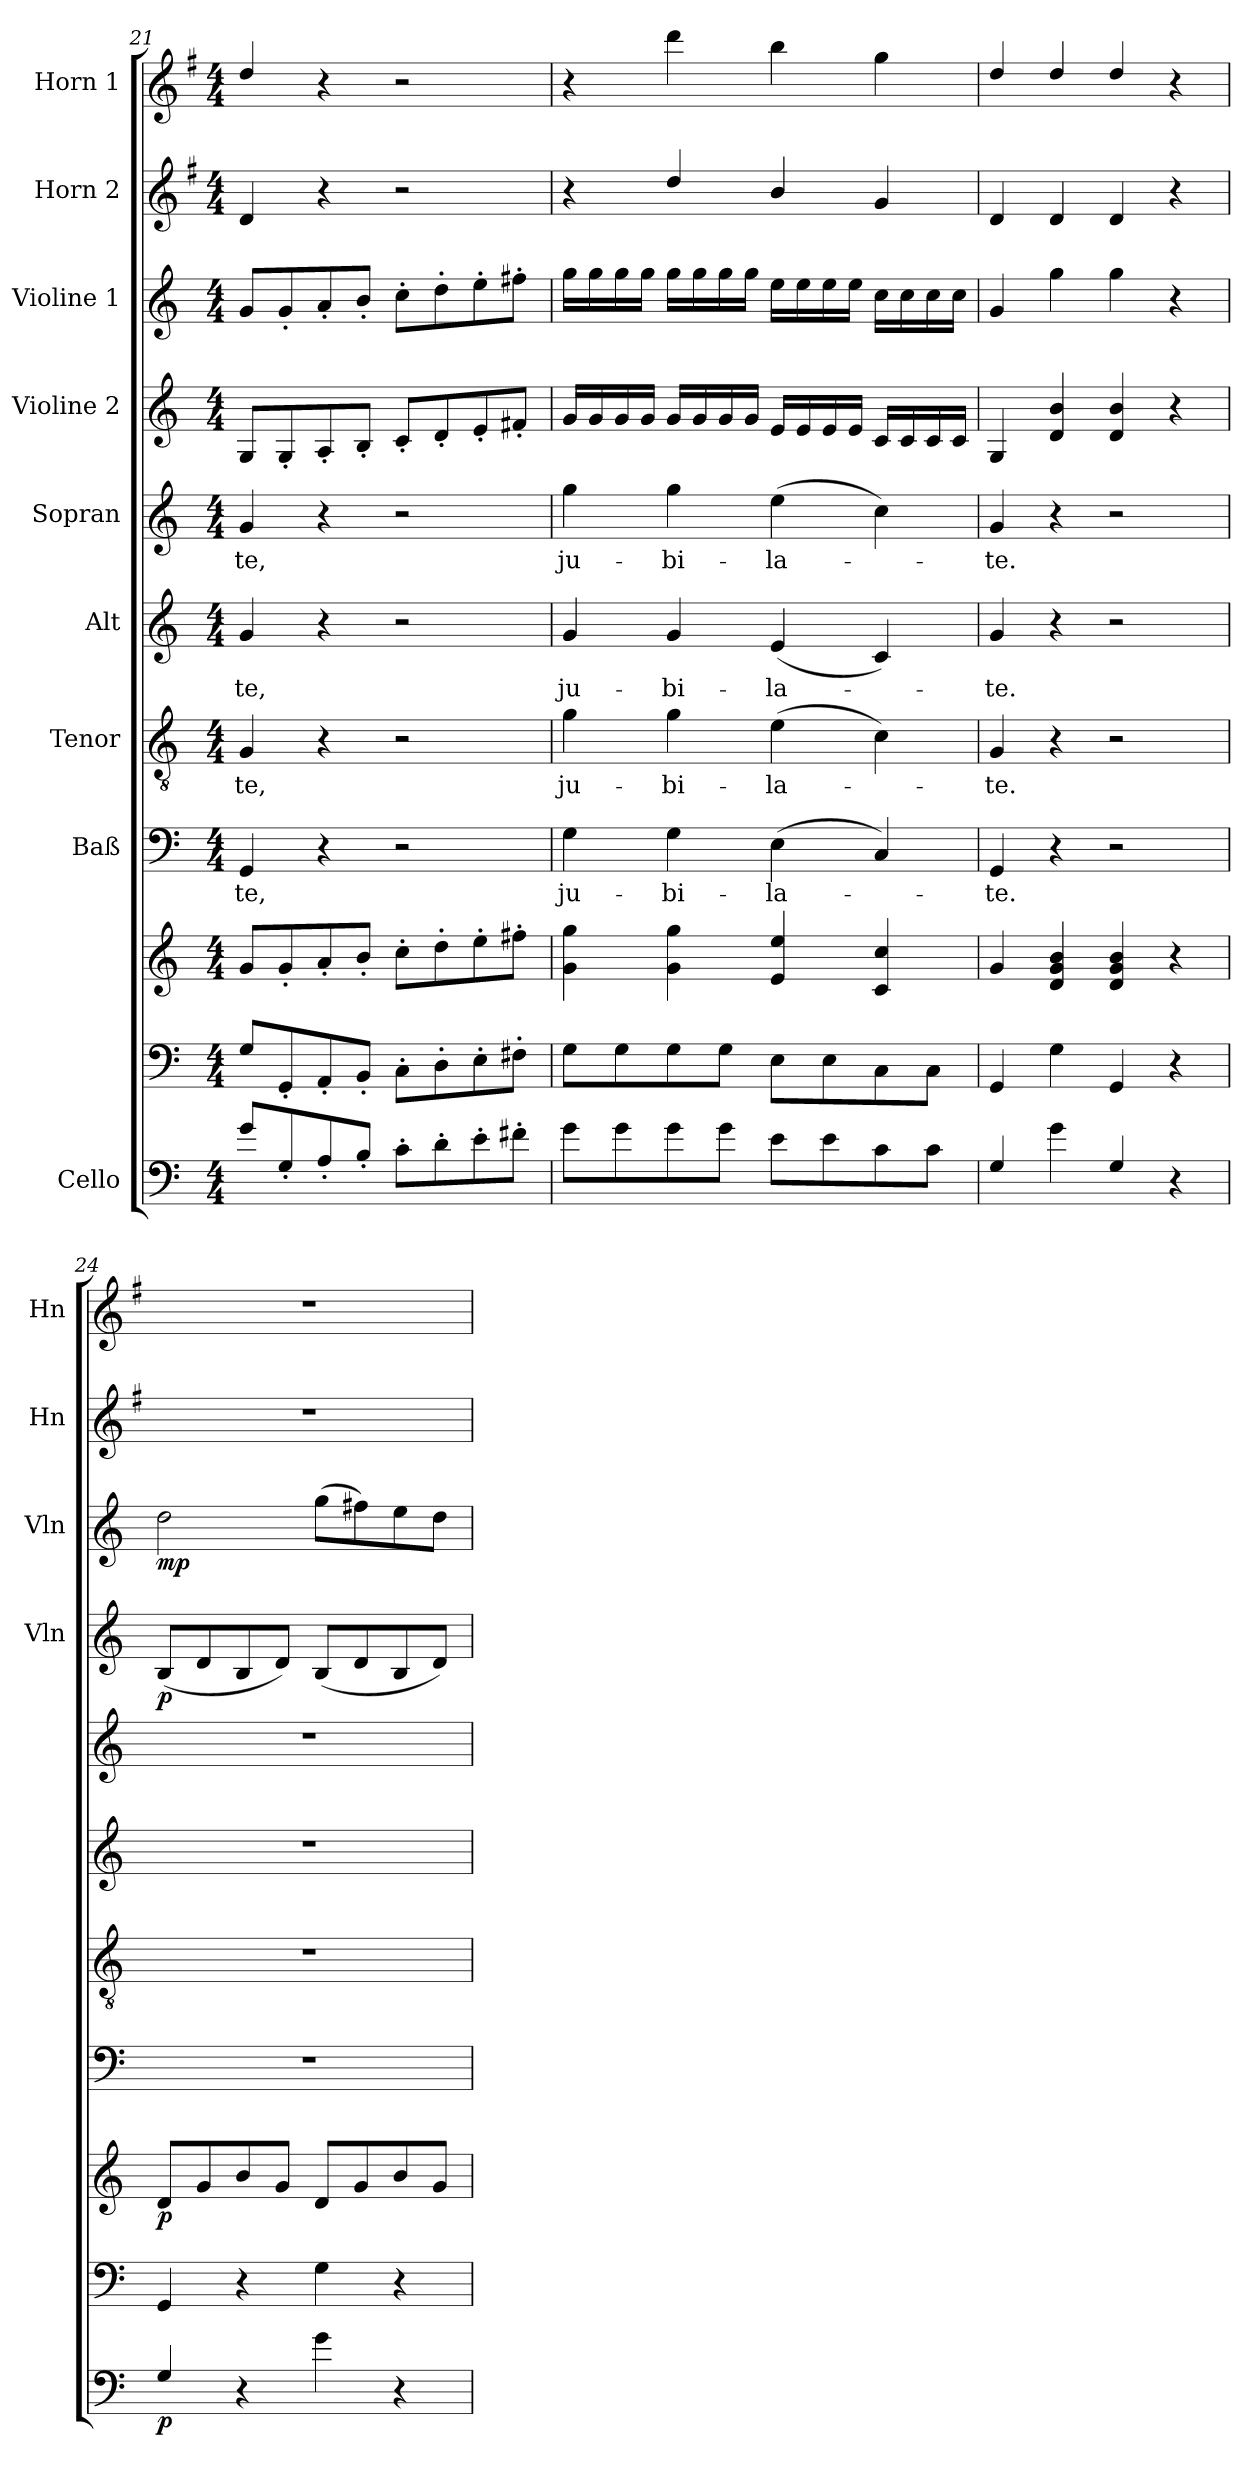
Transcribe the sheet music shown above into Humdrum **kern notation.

**kern	**dynam	**kern	**kern	**dynam	**kern	**text	**kern	**text	**kern	**text	**kern	**text	**kern	**dynam	**kern	**dynam	**kern	**kern
*part10	*part10	*part9	*part9	*part9	*part8	*part8	*part7	*part7	*part6	*part6	*part5	*part5	*part4	*part4	*part3	*part3	*part2	*part1
*staff11	*staff11	*staff10	*staff9	*staff9/10	*staff8	*staff8	*staff7	*staff7	*staff6	*staff6	*staff5	*staff5	*staff4	*staff4	*staff3	*staff3	*staff2	*staff1
*I"Cello	*	*	*	*	*I"Baß	*	*I"Tenor	*	*I"Alt	*	*I"Sopran	*	*I"Violine 2	*	*I"Violine 1	*	*I"Horn 2	*I"Horn 1
*	*	*	*	*	*	*	*	*	*	*	*	*	*I'Vln	*	*I'Vln	*	*I'Hn	*I'Hn
!!LO:PB:g=z
*clefF4	*	*clefF4	*clefG2	*	*clefF4	*	*clefGv2	*	*clefG2	*	*clefG2	*	*clefG2	*	*clefG2	*	*clefG2	*clefG2
*ITrd7c12	*	*	*	*	*	*	*	*	*	*	*	*	*	*	*	*	*ITrd4c7	*ITrd4c7
*k[]	*	*k[]	*k[]	*	*k[]	*	*k[]	*	*k[]	*	*k[]	*	*k[]	*	*k[]	*	*k[]	*k[]
*C:	*	*C:	*C:	*	*C:	*	*C:	*	*C:	*	*C:	*	*C:	*	*C:	*	*C:	*C:
*M4/4	*	*M4/4	*M4/4	*	*M4/4	*	*M4/4	*	*M4/4	*	*M4/4	*	*M4/4	*	*M4/4	*	*M4/4	*M4/4
=21	=21	=21	=21	=21	=21	=21	=21	=21	=21	=21	=21	=21	=21	=21	=21	=21	=21	=21
!	!	!	!	!	!	!LO:LY:b	!	!LO:LY:b	!	!LO:LY:b	!	!LO:LY:b	!	!	!	!	!	!
8G/L	.	8G/L	8g/L	.	4GG/	-te,	4G/	-te,	4g/	-te,	4g/	-te,	8G/L	.	8g/L	.	4G/	4g/
8GG'</	.	8GG'</	8g'</	.	.	.	.	.	.	.	.	.	8G'</	.	8g'</	.	.	.
8AA'</	.	8AA'</	8a'</	.	4r	.	4r	.	4r	.	4r	.	8A'</	.	8a'</	.	4r	4r
8BB'</J	.	8BB'</J	8b'</J	.	.	.	.	.	.	.	.	.	8B'</J	.	8b'</J	.	.	.
8C'>\L	.	8C'>\L	8cc'>\L	.	2r	.	2r	.	2r	.	2r	.	8c'</L	.	8cc'>\L	.	2r	2r
8D'>\	.	8D'>\	8dd'>\	.	.	.	.	.	.	.	.	.	8d'</	.	8dd'>\	.	.	.
8E'>\	.	8E'>\	8ee'>\	.	.	.	.	.	.	.	.	.	8e'</	.	8ee'>\	.	.	.
8F#X'>\J	.	8F#X'>\J	8ff#X'>\J	.	.	.	.	.	.	.	.	.	8f#X'</J	.	8ff#X'>\J	.	.	.
=22	=22	=22	=22	=22	=22	=22	=22	=22	=22	=22	=22	=22	=22	=22	=22	=22	=22	=22
!	!	!	!	!	!	!LO:LY:b	!	!LO:LY:b	!	!LO:LY:b	!	!LO:LY:b	!	!	!	!	!	!
8G\L	.	8G\L	4g\ 4gg\	.	4G\	ju-	4g\	ju-	4g/	ju-	4gg\	ju-	16g/LL	.	16gg\LL	.	4r	4r
.	.	.	.	.	.	.	.	.	.	.	.	.	16g/	.	16gg\	.	.	.
8G\	.	8G\	.	.	.	.	.	.	.	.	.	.	16g/	.	16gg\	.	.	.
.	.	.	.	.	.	.	.	.	.	.	.	.	16g/JJ	.	16gg\JJ	.	.	.
!	!	!	!	!	!	!LO:LY:b	!	!LO:LY:b	!	!LO:LY:b	!	!LO:LY:b	!	!	!	!	!	!
8G\	.	8G\	4g\ 4gg\	.	4G\	-bi-	4g\	-bi-	4g/	-bi-	4gg\	-bi-	16g/LL	.	16gg\LL	.	4g/	4gg\
.	.	.	.	.	.	.	.	.	.	.	.	.	16g/	.	16gg\	.	.	.
8G\J	.	8G\J	.	.	.	.	.	.	.	.	.	.	16g/	.	16gg\	.	.	.
.	.	.	.	.	.	.	.	.	.	.	.	.	16g/JJ	.	16gg\JJ	.	.	.
!	!	!	!	!	!	!LO:LY:b	!	!LO:LY:b	!	!LO:LY:b	!	!LO:LY:b	!	!	!	!	!	!
8E\L	.	8E\L	4e/ 4ee/	.	(>4E\	-la-	(>4e\	-la-	(<4e/	-la-	(>4ee\	-la-	16e/LL	.	16ee\LL	.	4e/	4ee\
.	.	.	.	.	.	.	.	.	.	.	.	.	16e/	.	16ee\	.	.	.
8E\	.	8E\	.	.	.	.	.	.	.	.	.	.	16e/	.	16ee\	.	.	.
.	.	.	.	.	.	.	.	.	.	.	.	.	16e/JJ	.	16ee\JJ	.	.	.
8C\	.	8C\	4c/ 4cc/	.	4C/)	.	4c\)	.	4c/)	.	4cc\)	.	16c/LL	.	16cc\LL	.	4c/	4cc\
.	.	.	.	.	.	.	.	.	.	.	.	.	16c/	.	16cc\	.	.	.
8C\J	.	8C\J	.	.	.	.	.	.	.	.	.	.	16c/	.	16cc\	.	.	.
.	.	.	.	.	.	.	.	.	.	.	.	.	16c/JJ	.	16cc\JJ	.	.	.
=23	=23	=23	=23	=23	=23	=23	=23	=23	=23	=23	=23	=23	=23	=23	=23	=23	=23	=23
!	!	!	!	!	!	!LO:LY:b	!	!LO:LY:b	!	!LO:LY:b	!	!LO:LY:b	!	!	!	!	!	!
4GG/	.	4GG/	4g/	.	4GG/	-te.	4G/	-te.	4g/	-te.	4g/	-te.	4G/	.	4g/	.	4G/	4g/
4G\	.	4G\	4d/ 4g/ 4b/	.	4r	.	4r	.	4r	.	4r	.	4d/ 4b/	.	4gg\	.	4G/	4g/
4GG/	.	4GG/	4d/ 4g/ 4b/	.	2r	.	2r	.	2r	.	2r	.	4d/ 4b/	.	4gg\	.	4G/	4g/
4r	.	4r	4r	.	.	.	.	.	.	.	.	.	4r	.	4r	.	4r	4r
=24	=24	=24	=24	=24	=24	=24	=24	=24	=24	=24	=24	=24	=24	=24	=24	=24	=24	=24
!	!LO:DY:b	!	!	!LO:DY:b	!	!	!	!	!	!	!	!	!	!LO:DY:b	!	!LO:DY:b	!	!
4GG/	p	4GG/	8d/L	p	1r	.	1r	.	1r	.	1r	.	(<8B/L	p	2dd\	mp	1r	1r
.	.	.	8g/	.	.	.	.	.	.	.	.	.	8d/	.	.	.	.	.
4r	.	4r	8b/	.	.	.	.	.	.	.	.	.	8B/	.	.	.	.	.
.	.	.	8g/J	.	.	.	.	.	.	.	.	.	8d/J)	.	.	.	.	.
4G\	.	4G\	8d/L	.	.	.	.	.	.	.	.	.	(<8B/L	.	(>8gg\L	.	.	.
.	.	.	8g/	.	.	.	.	.	.	.	.	.	8d/	.	8ff#X\)	.	.	.
4r	.	4r	8b/	.	.	.	.	.	.	.	.	.	8B/	.	8ee\	.	.	.
.	.	.	8g/J	.	.	.	.	.	.	.	.	.	8d/J)	.	8dd\J	.	.	.
=	=	=	=	=	=	=	=	=	=	=	=	=	=	=	=	=	=	=
*-	*-	*-	*-	*-	*-	*-	*-	*-	*-	*-	*-	*-	*-	*-	*-	*-	*-	*-
